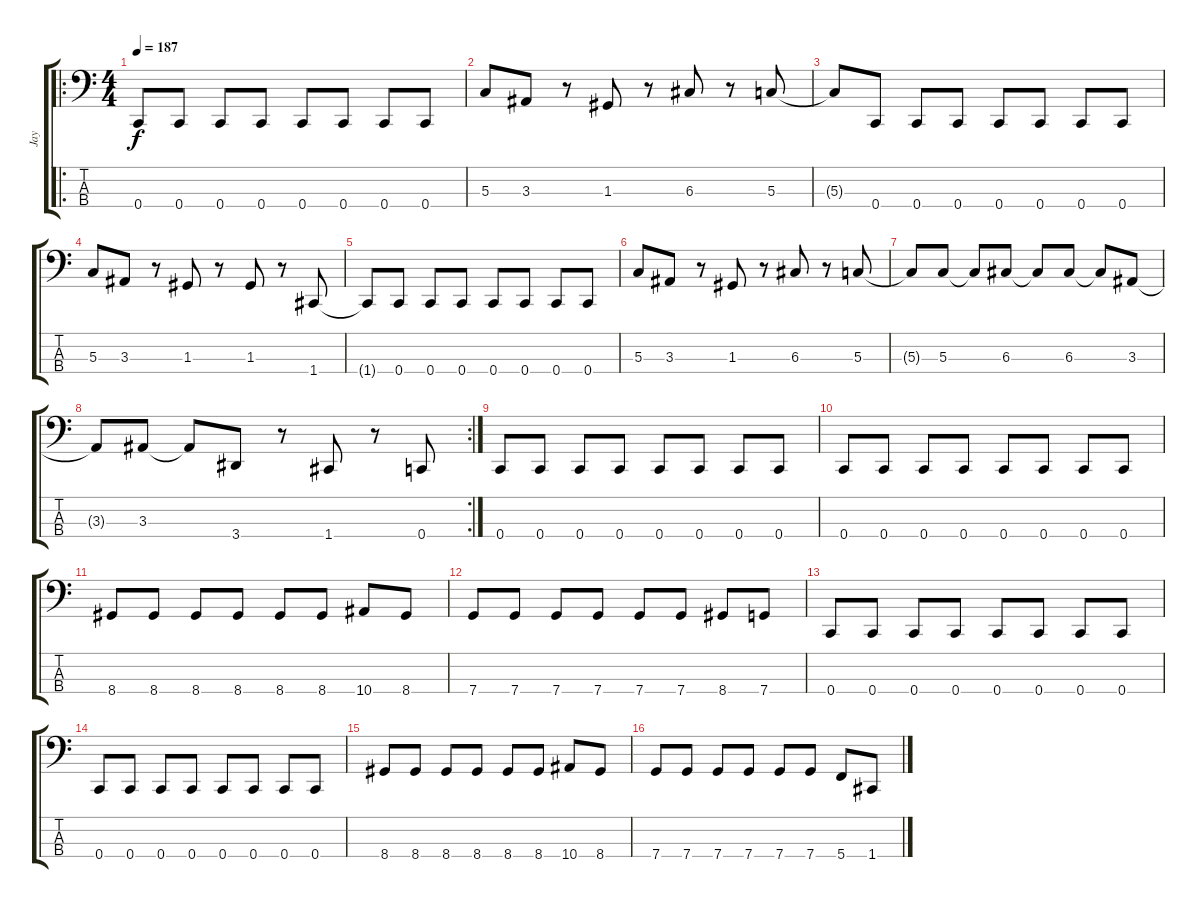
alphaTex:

\track ("Jay" "Jay") {instrument electricbasspick}
\staff {score tabs}
\tuning (F2 C2 G1 C1) {hide}
\ro
\ts (4 4)
\tempo 187
\clef f4
\ks c
0.4{t}.8{dy f} 0.4.8 0.4.8 0.4.8 0.4.8 0.4.8 0.4.8 0.4.8 |
5.3.8 3.3.8 r.8 1.3.8 r.8 6.3.8 r.8 5.3.8 |
5.3{t}.8 0.4.8 0.4.8 0.4.8 0.4.8 0.4.8 0.4.8 0.4.8 |
5.3.8 3.3.8 r.8 1.3.8 r.8 1.3.8 r.8 1.4.8 |
1.4{t}.8 0.4.8 0.4.8 0.4.8 0.4.8 0.4.8 0.4.8 0.4.8 |
5.3.8 3.3.8 r.8 1.3.8 r.8 6.3.8 r.8 5.3.8 |
5.3{t}.8 5.3.8 5.3{t}.8 6.3.8 6.3{t}.8 6.3.8 6.3{t}.8 3.3.8 |
\rc 2
3.3{t}.8 3.3.8 3.3{t}.8 3.4.8 r.8 1.4.8 r.8 0.4.8 |
0.4.8 0.4.8 0.4.8 0.4.8 0.4.8 0.4.8 0.4.8 0.4.8 |
0.4.8 0.4.8 0.4.8 0.4.8 0.4.8 0.4.8 0.4.8 0.4.8 |
8.4.8 8.4.8 8.4.8 8.4.8 8.4.8 8.4.8 10.4.8 8.4.8 |
7.4.8 7.4.8 7.4.8 7.4.8 7.4.8 7.4.8 8.4.8 7.4.8 |
0.4.8 0.4.8 0.4.8 0.4.8 0.4.8 0.4.8 0.4.8 0.4.8 |
0.4.8 0.4.8 0.4.8 0.4.8 0.4.8 0.4.8 0.4.8 0.4.8 |
8.4.8 8.4.8 8.4.8 8.4.8 8.4.8 8.4.8 10.4.8 8.4.8 |
7.4.8 7.4.8 7.4.8 7.4.8 7.4.8 7.4.8 5.4.8 1.4.8
